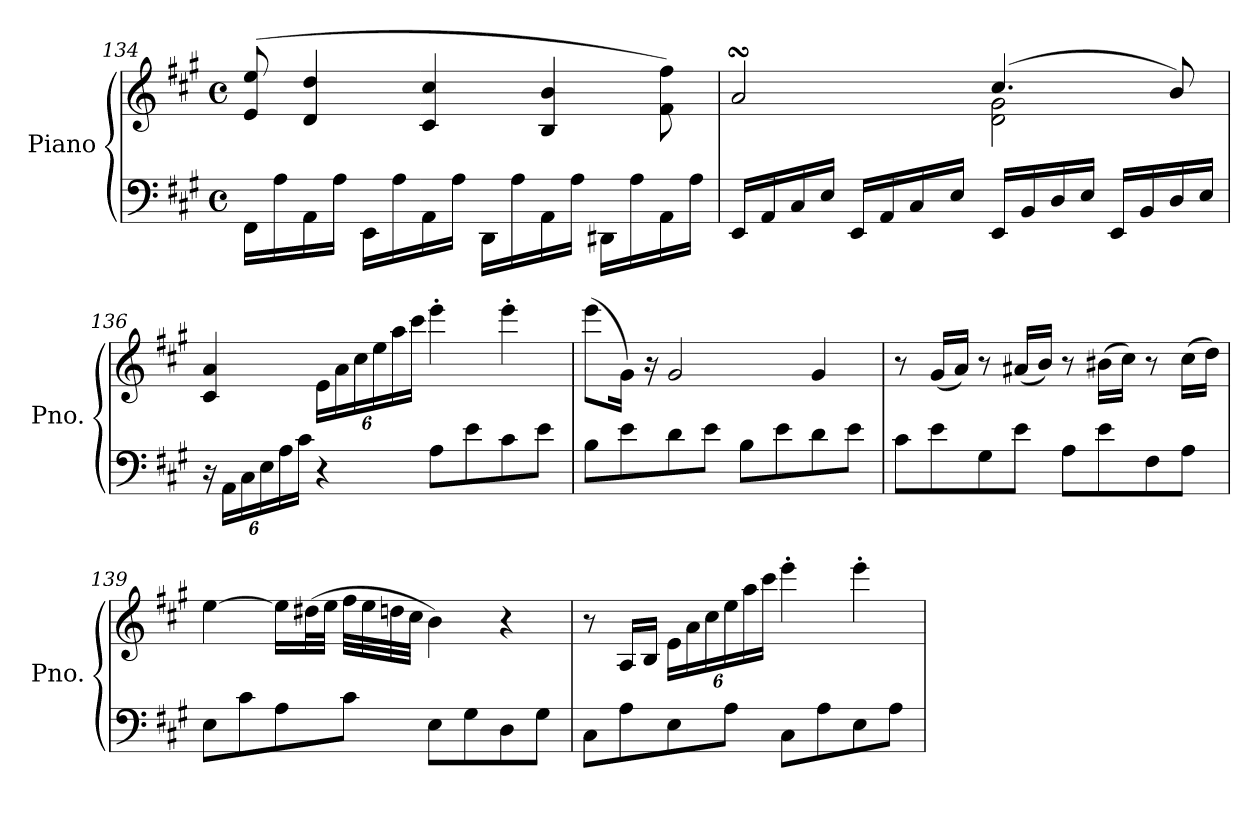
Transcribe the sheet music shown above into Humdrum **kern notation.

**kern	**kern
*part1	*part1
*staff2	*staff1
*I"Piano	*
*I'Pno.	*
*clefF4	*clefG2
*k[f#c#g#]	*k[f#c#g#]
*A:	*A:
*M4/4	*M4/4
*met(c)	*met(c)
=134	=134
16FF#\LL	(8e/ 8ee/
16A\	.
16AA\	4d/ 4dd/
16A\JJ	.
16EE\LL	.
16A\	.
16AA\	4c#/ 4cc#/
16A\JJ	.
16DD\LL	.
16A\	.
16AA\	4B/ 4b/
16A\JJ	.
16DD#X\LL	.
16A\	.
16AA\	8f#\ 8ff#\)
16A\JJ	.
!!LO:LB:g=z
=135	=135
*	*^
16EE/LL	2asSSs/	4.ryy
16AA/	.	.
16C#/	.	.
16E/JJ	.	.
16EE/LL	.	.
16AA/	.	.
16C#/	.	32byy
.	.	32ayy
16E/JJ	.	32g#yy
.	.	32ayy
16EE/LL	(4.cc#/	2d\ 2g#\
16BB/	.	.
16D/	.	.
16E/JJ	.	.
16EE/LL	.	.
16BB/	.	.
16D/	8b/)	.
16E/JJ	.	.
*	*v	*v
=136	=136
*Xbrackettup	*
24r	4c#/ 4a/
24AA\LL	.
24C#\	.
24E\	.
24A\	.
24c#\JJ	.
*	*Xbrackettup
4r	24e\LL
.	24a\
.	24cc#\
.	24ee\
.	24aa\
.	24ccc#\JJ
8A\L	4eee'\
8e\	.
8c#\	4eee'\
8e\J	.
!!LO:PB:g=z
=137	=137
8B\L	(8eee\L
8e\	16g#\Jk)
.	16r
8d\	2g#/
8e\J	.
8B\L	.
8e\	.
8d\	4g#/
8e\J	.
!!LO:PB:g=z
=138	=138
8c#\L	8r
8e\	(16g#/LL
.	16a/JJ)
8G#\	8r
8e\J	(16a#X/LL
.	16b/JJ)
8A\L	8r
8e\	(16b#X\LL
.	16cc#\JJ)
8F#\	8r
8A\J	(16cc#\LL
.	16dd\JJ)
=139	=139
8E\L	[4ee\
8c#\	.
8A\	16ee\LL]
.	(32dd#X\L
.	32ee\JJJ
8c#\J	32ff#\LLL
.	32ee\
.	32ddn\
.	32cc#\JJJ
8E\L	4b\)
8G#\	.
8D\	4r
8G#\J	.
!!LO:PB:g=z
=140	=140
8C#\L	8r
8A\	16A/LL
.	16B/JJ
8E\	24e\LL
.	24a\
.	24cc#\
8A\J	24ee\
.	24aa\
.	24ccc#\JJ
8C#\L	4eee'\
8A\	.
8E\	4eee'\
8A\J	.
=	=
*-	*-
